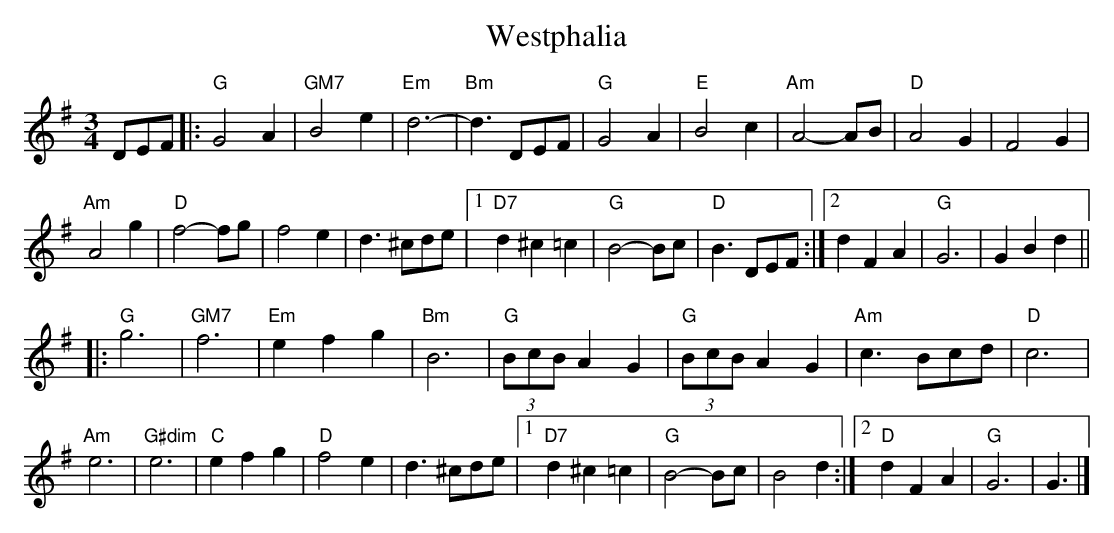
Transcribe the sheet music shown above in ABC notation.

X:1
T:Westphalia
M:3/4
L:1/8
K:G
DEF|: "G"G4A2 | "GM7"B4e2 | "Em"d6- | "Bm"d3DEF|\
"G"G4A2 | "E"B4c2 | "Am"A4-AB | "D"A4G2 | F4G2 |
"Am"A4g2 |"D"f4-fg | f4e2 | d3^cde \
|1 "D7"d2^c2=c2 | "G"B4-Bc | "D"B3DEF :|2 d2F2A2 | "G"G6 | G2B2d2 ||
|: "G"g6 | "GM7"f6 | "Em"e2f2g2 | "Bm"B6 |\
 "G"(3BcB A2G2 | "G"(3BcB A2G2 | "Am"c3Bcd | "D"c6 |
 "Am"e6 | "G#dim"e6 |"C"e2f2g2 | "D"f4e2 | \
d3^cde |1 "D7"d2^c2=c2 | "G"B4-Bc | B4d2 :|2"D" d2F2A2 | "G"G6 | G3 |]
